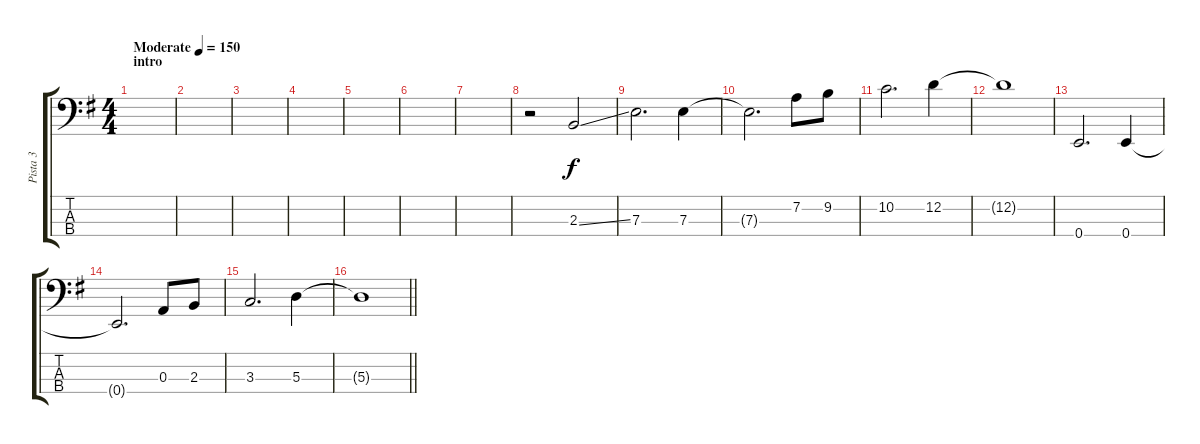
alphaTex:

\track ("Pista 3" "Pista 3") {instrument electricbassfinger}
\staff {score tabs}
\tuning (G2 D2 A1 E1) {hide}
\ts (4 4)
\section ("" "intro")
\tempo (150 "Moderate")
\clef f4
\ks eminor
|
|
|
|
|
|
|
r.2 2.3{ss}.2 |
7.3.2{d} 7.3.4 |
7.3{t}.2{d} 7.2.8 9.2.8 |
10.2.2{d} 12.2.4 |
12.2{t}.1 |
0.4.2{d} 0.4.4 |
0.4{t}.2{d} 0.3.8 2.3.8 |
3.3.2{d} 5.3.4 |
\barLineRight lightlight
5.3{t}.1
